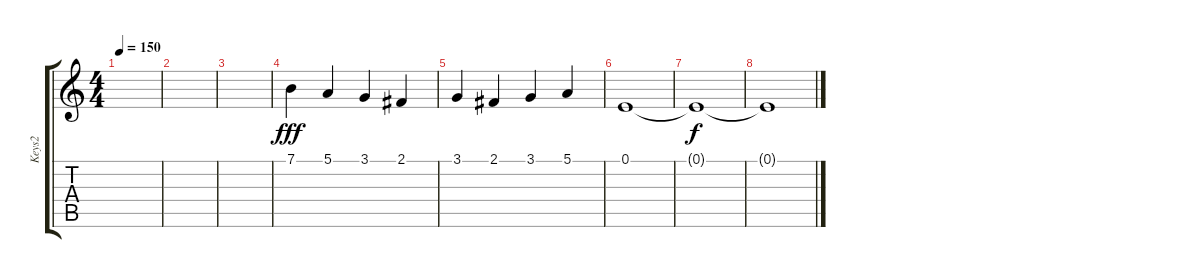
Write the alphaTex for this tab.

\track ("Keys2" "Keys2") {instrument stringensemble1}
\staff {score tabs}
\tuning (E4 B3 G3 D3 A2 E2) {hide}
\ts (4 4)
\tempo 150
\clef g2
\ks c
|
|
|
7.1.4{dy fff} 5.1.4 3.1.4 2.1.4 |
3.1.4 2.1.4 3.1.4 5.1.4 |
0.1.1 |
0.1{t}.1{dy f} |
0.1{t}.1
